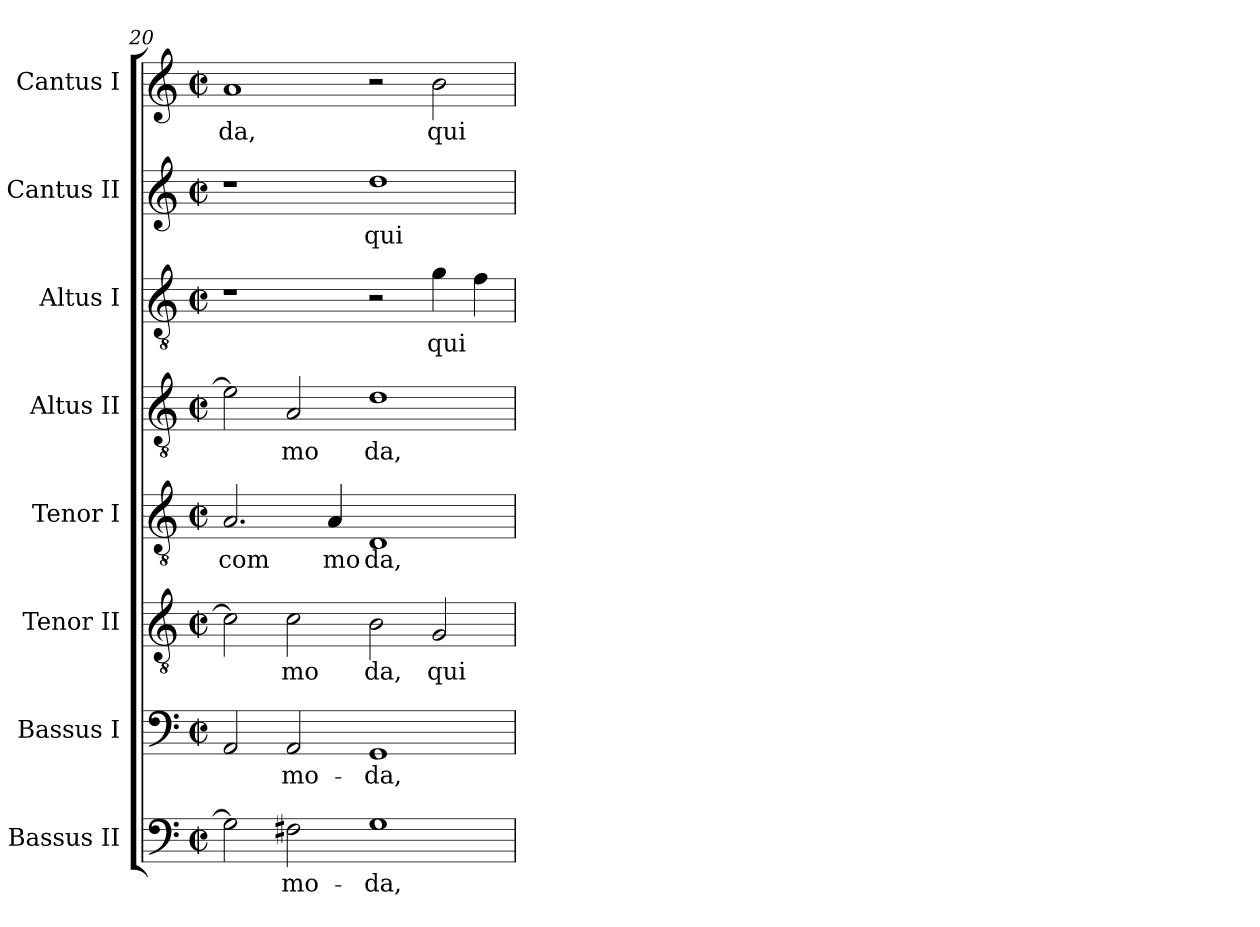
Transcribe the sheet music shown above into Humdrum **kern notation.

**kern	**text	**kern	**text	**kern	**text	**kern	**text	**kern	**text	**kern	**text	**kern	**text	**kern	**text
*part8	*part8	*part7	*part7	*part6	*part6	*part5	*part5	*part4	*part4	*part3	*part3	*part2	*part2	*part1	*part1
*staff8	*staff8	*staff7	*staff7	*staff6	*staff6	*staff5	*staff5	*staff4	*staff4	*staff3	*staff3	*staff2	*staff2	*staff1	*staff1
*I"Bassus II	*	*I"Bassus I	*	*I"Tenor II	*	*I"Tenor I	*	*I"Altus II	*	*I"Altus I	*	*I"Cantus II	*	*I"Cantus I	*
*clefF4	*	*clefF4	*	*clefGv2	*	*clefGv2	*	*clefGv2	*	*clefGv2	*	*clefG2	*	*clefG2	*
*M2/2	*	*M2/2	*	*M2/2	*	*M2/2	*	*M2/2	*	*M2/2	*	*M2/2	*	*M2/2	*
*met(c|)	*	*met(c|)	*	*met(c|)	*	*met(c|)	*	*met(c|)	*	*met(c|)	*	*met(c|)	*	*met(c|)	*
=20	=20	=20	=20	=20	=20	=20	=20	=20	=20	=20	=20	=20	=20	=20	=20
!	!	!	!	!	!	!	!LO:LY:b:cj	!	!	!	!	!	!	!	!LO:LY:b:cj
2G\]	.	2AA/	.	2c\]	.	2.A/	com	2e\]	.	1r	.	1r	.	1a	-da,
!	!LO:LY:b:cj	!	!LO:LY:b:cj	!	!LO:LY:b:cj	!	!	!	!LO:LY:b:cj	!	!	!	!	!	!
2F#\	-mo-	2AA/	-mo-	2c\	mo	.	.	2A/	mo	.	.	.	.	.	.
!	!	!	!	!	!	!	!LO:LY:b:cj	!	!	!	!	!	!	!	!
.	.	.	.	.	.	4A/	mo	.	.	.	.	.	.	.	.
!	!LO:LY:b:cj	!	!LO:LY:b:cj	!	!LO:LY:b:cj	!	!LO:LY:b:cj	!	!LO:LY:b:cj	!	!	!	!LO:LY:b:cj	!	!
1G	-da,	1GG	-da,	2B\	da,	1D	da,	1d	da,	2r	.	1dd	qui	2r	.
!	!	!	!	!	!LO:LY:b:cj	!	!	!	!	!	!LO:LY:b	!	!	!	!LO:LY:b:cj
.	.	.	.	2G/	qui	.	.	.	.	4g\	qui	.	.	2b\	qui
.	.	.	.	.	.	.	.	.	.	4f\	.	.	.	.	.
=	=	=	=	=	=	=	=	=	=	=	=	=	=	=	=
*-	*-	*-	*-	*-	*-	*-	*-	*-	*-	*-	*-	*-	*-	*-	*-
